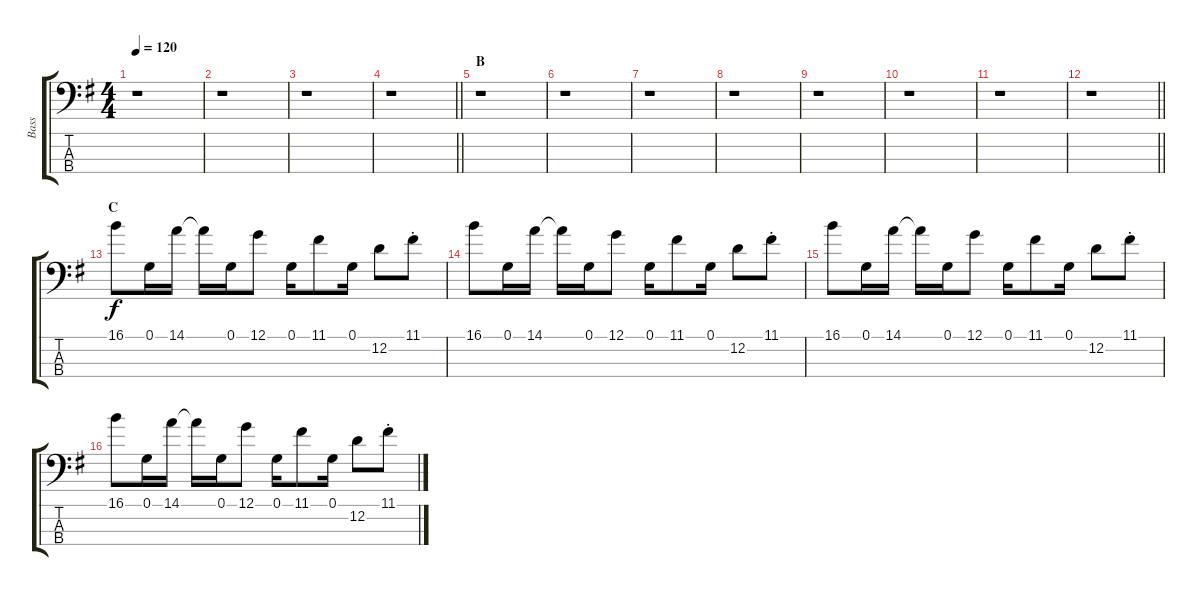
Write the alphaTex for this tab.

\track ("Bass" "Bass") {instrument electricbassfinger}
\staff {score tabs}
\tuning (G2 D2 A1 E1) {hide}
\ts (4 4)
\tempo 120
\clef f4
\ks g
r.1{dy f} |
r.1 |
r.1 |
\barLineRight lightlight
r.1 |
\section ("" "B")
r.1 |
r.1 |
r.1 |
r.1 |
r.1 |
r.1 |
r.1 |
\barLineRight lightlight
r.1 |
\section ("" "C")
16.1.8 0.1.16 14.1.16 14.1{t}.16 0.1.16 12.1.8 0.1.16 11.1.8 0.1.16 12.2.8 11.1{st}.8 |
16.1.8 0.1.16 14.1.16 14.1{t}.16 0.1.16 12.1.8 0.1.16 11.1.8 0.1.16 12.2.8 11.1{st}.8 |
16.1.8 0.1.16 14.1.16 14.1{t}.16 0.1.16 12.1.8 0.1.16 11.1.8 0.1.16 12.2.8 11.1{st}.8 |
16.1.8 0.1.16 14.1.16 14.1{t}.16 0.1.16 12.1.8 0.1.16 11.1.8 0.1.16 12.2.8 11.1{st}.8
